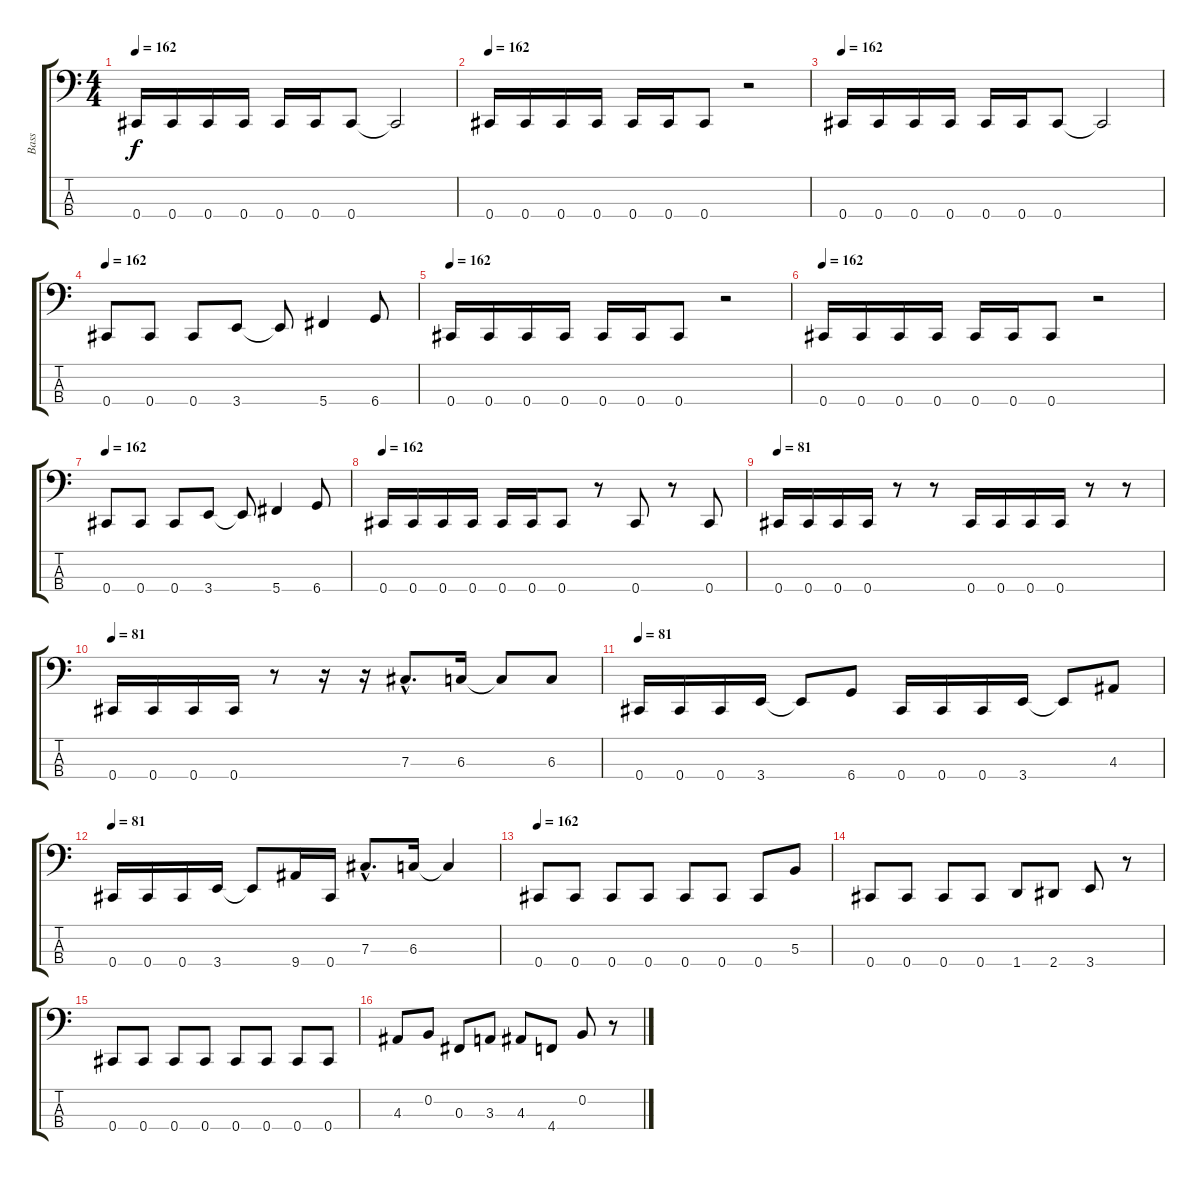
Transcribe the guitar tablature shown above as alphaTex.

\track ("Bass" "Bass") {instrument electricbasspick}
\staff {score tabs}
\tuning (E2 B1 Gb1 Db1) {hide}
\ts (4 4)
\tempo 162
\clef f4
\ks c
0.4.16{dy f instrument electricbasspick} 0.4.16 0.4.16 0.4.16 0.4.16 0.4.16 0.4.8 0.4{t}.2 |
\tempo 162
0.4.16 0.4.16 0.4.16 0.4.16 0.4.16 0.4.16 0.4.8 r.2 |
\tempo 162
0.4.16 0.4.16 0.4.16 0.4.16 0.4.16 0.4.16 0.4.8 0.4{t}.2 |
\tempo 162
0.4.8 0.4.8 0.4.8 3.4.8 3.4{t}.8 5.4.4 6.4.8 |
\tempo 162
0.4.16 0.4.16 0.4.16 0.4.16 0.4.16 0.4.16 0.4.8 r.2 |
\tempo 162
0.4.16 0.4.16 0.4.16 0.4.16 0.4.16 0.4.16 0.4.8 r.2 |
\tempo 162
0.4.8 0.4.8 0.4.8 3.4.8 3.4{t}.8 5.4.4 6.4.8 |
\tempo 162
0.4.16 0.4.16 0.4.16 0.4.16 0.4.16 0.4.16 0.4.8 r.8 0.4.8 r.8 0.4.8 |
\tempo 81
0.4.16 0.4.16 0.4.16 0.4.16 r.8 r.8 0.4.16 0.4.16 0.4.16 0.4.16 r.8 r.8 |
\tempo 81
0.4.16 0.4.16 0.4.16 0.4.16 r.8 r.16 r.16 7.3{hac}.8{d} 6.3.16 6.3{t}.8 6.3.8 |
\tempo 81
0.4.16 0.4.16 0.4.16 3.4.16 3.4{t}.8 6.4.8 0.4.16 0.4.16 0.4.16 3.4.16 3.4{t}.8 4.3.8 |
\tempo 81
0.4.16 0.4.16 0.4.16 3.4.16 3.4{t}.8 9.4.16 0.4.16 7.3{hac}.8{d} 6.3.16 6.3{t}.4 |
\tempo 162
0.4.8 0.4.8 0.4.8 0.4.8 0.4.8 0.4.8 0.4.8 5.3.8 |
0.4.8 0.4.8 0.4.8 0.4.8 1.4.8 2.4.8 3.4.8 r.8 |
0.4.8 0.4.8 0.4.8 0.4.8 0.4.8 0.4.8 0.4.8 0.4.8 |
4.3.8 0.2.8 0.3.8 3.3.8 4.3.8 4.4.8 0.2.8 r.8
